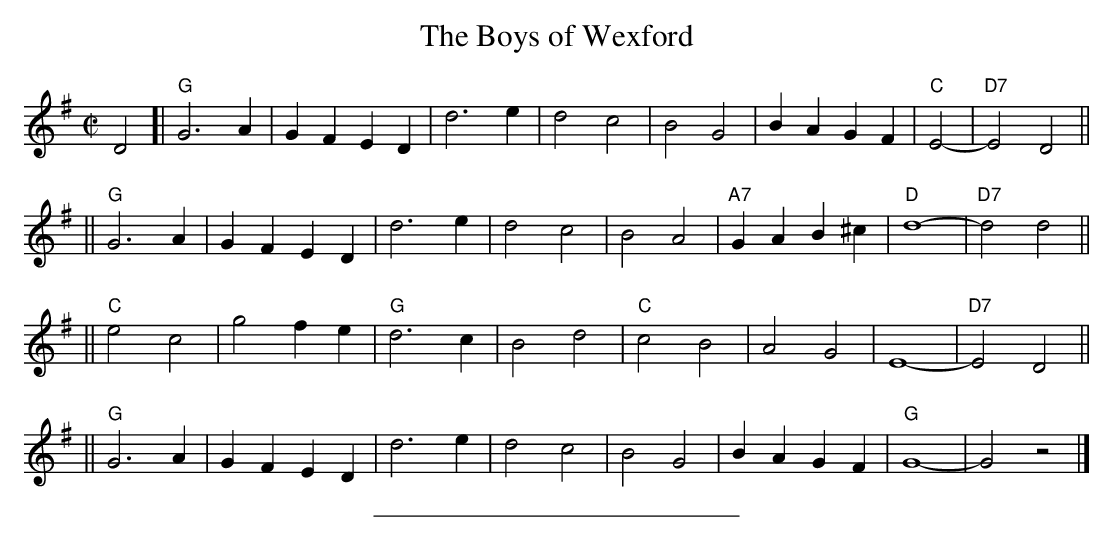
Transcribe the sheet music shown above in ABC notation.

X:1
T: The Boys of Wexford
M: C|
L: 1/4
K: G
D2 [| "G"G3 A | GF ED | d3 e | d2 c2 | B2 G2 | BA GF | "C"E2- | "D7"E2 D2 ||
   || "G"G3 A | GF ED | d3 e | d2 c2 | B2 A2 | "A7"GA B^c | "D"d4- | "D7"d2 d2 ||
   || "C"e2 c2 | g2 fe | "G"d3 c | B2 d2 |  "C"c2 B2 | A2 G2 | E4- | "D7"E2 D2 ||
   || "G"G3 A | GF ED | d3 e | d2 c2 | B2 G2 | BA GF | "G"G4- | G2 z2 |]
%%sep 5 5 234
K:C
x4 x4 x4 x4 x4 x4 x4 x4 |
x4 x4 x4 x4 x4 x4 x4 x4 |
x4 x4 x4 x4 x4 x4 x4 x4 |
x4 x4 x4 x4 x4 x4 x4 x4 |
x4 x4 x4 x4 x4 x4 x4 x4 |
x4 x4 x4 x4 x4 x4 x4 x4 |
